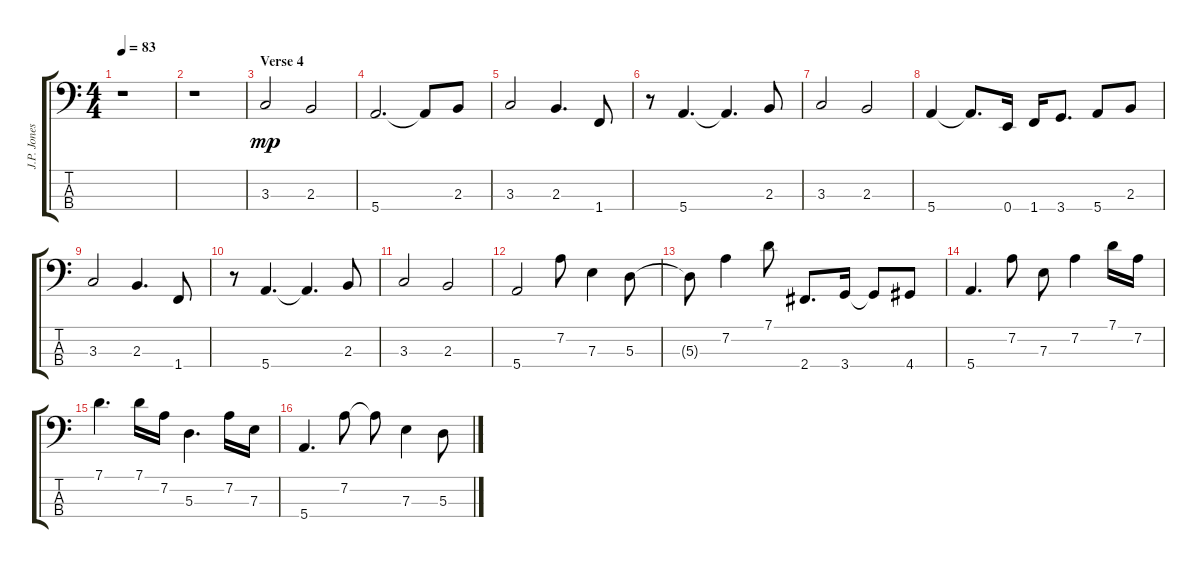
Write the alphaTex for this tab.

\track ("J.P. Jones" "J.P. Jones") {instrument electricbassfinger}
\staff {score tabs}
\tuning (G2 D2 A1 E1) {hide}
\ts (4 4)
\tempo 83
\clef f4
\ks c
r.1{dy mp} |
r.1 |
\section ("" "Verse 4")
3.3.2 2.3.2 |
5.4.2{d} 5.4{t}.8 2.3.8 |
3.3.2 2.3.4{d} 1.4.8 |
r.8 5.4.4{d} 5.4{t}.4{d} 2.3.8 |
3.3.2 2.3.2 |
5.4.4 5.4{t}.8{d} 0.4.16 1.4.16 3.4.8{d} 5.4.8 2.3.8 |
3.3.2 2.3.4{d} 1.4.8 |
r.8 5.4.4{d} 5.4{t}.4{d} 2.3.8 |
3.3.2 2.3.2 |
5.4.2 7.2.8 7.3.4 5.3.8 |
5.3{t}.8 7.2.4 7.1.8 2.4.8{d} 3.4.16 3.4{t}.8 4.4.8 |
5.4.4{d} 7.2.8 7.3.8 7.2.4 7.1.16 7.2.16 |
7.1.4{d} 7.1.16 7.2.16 5.3.4{d} 7.2.16 7.3.16 |
5.4.4{d} 7.2.8 7.2{t}.8 7.3.4 5.3.8
